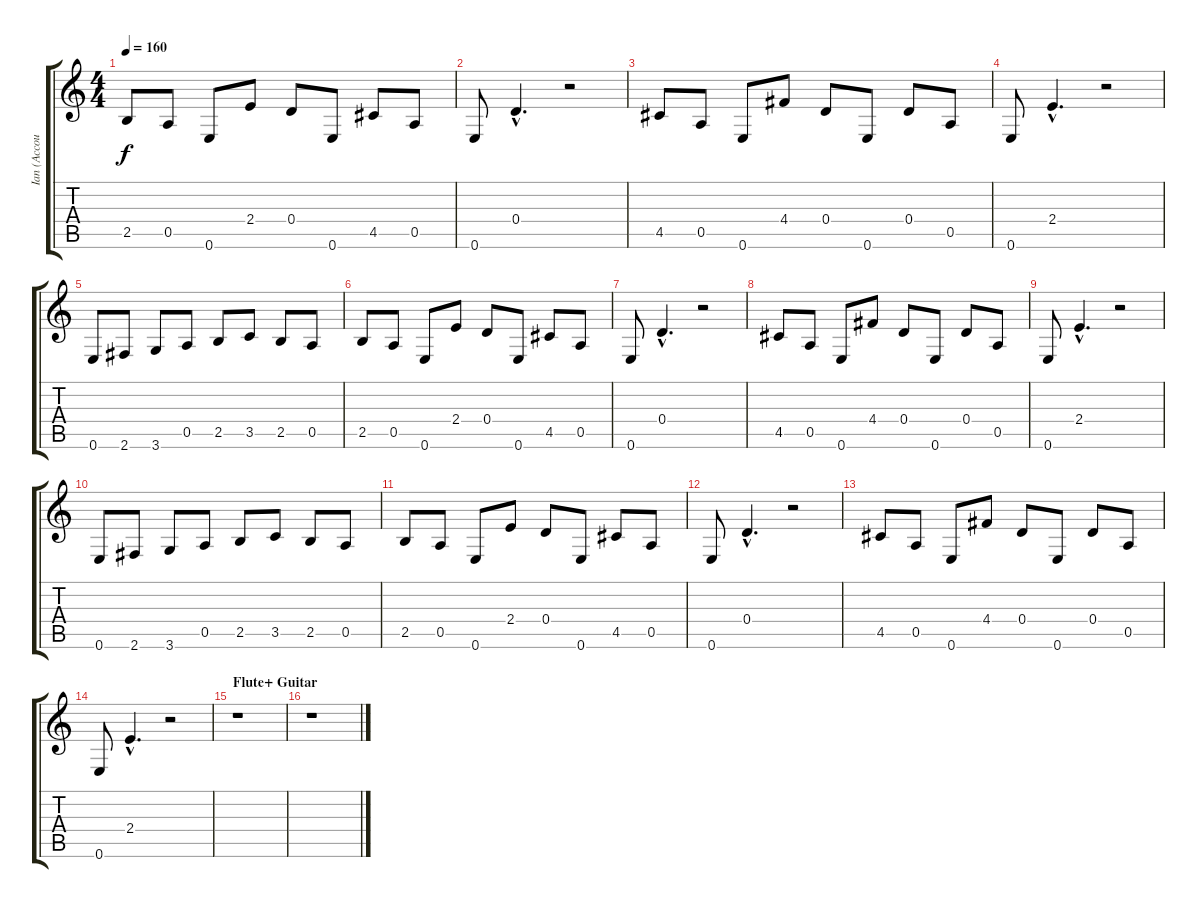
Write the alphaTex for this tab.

\track ("Ian (Accoustic + melody)" "Ian (Accou") {instrument acousticguitarsteel}
\staff {score tabs}
\tuning (E4 B3 G3 D3 A2 E2) {hide}
\ts (4 4)
\tempo 160
\clef g2
\ks c
2.5.8{dy f} 0.5.8 0.6.8 2.4.8 0.4.8 0.6.8 4.5.8 0.5.8 |
0.6.8 0.4{hac}.4{d} r.2 |
4.5.8 0.5.8 0.6.8 4.4.8 0.4.8 0.6.8 0.4.8 0.5.8 |
0.6.8 2.4{hac}.4{d} r.2 |
0.6.8 2.6.8 3.6.8 0.5.8 2.5.8 3.5.8 2.5.8 0.5.8 |
2.5.8 0.5.8 0.6.8 2.4.8 0.4.8 0.6.8 4.5.8 0.5.8 |
0.6.8 0.4{hac}.4{d} r.2 |
4.5.8 0.5.8 0.6.8 4.4.8 0.4.8 0.6.8 0.4.8 0.5.8 |
0.6.8 2.4{hac}.4{d} r.2 |
0.6.8 2.6.8 3.6.8 0.5.8 2.5.8 3.5.8 2.5.8 0.5.8 |
2.5.8 0.5.8 0.6.8 2.4.8 0.4.8 0.6.8 4.5.8 0.5.8 |
0.6.8 0.4{hac}.4{d} r.2 |
4.5.8 0.5.8 0.6.8 4.4.8 0.4.8 0.6.8 0.4.8 0.5.8 |
0.6.8 2.4{hac}.4{d} r.2 |
\section ("" "Flute+ Guitar")
r.1 |
r.1
